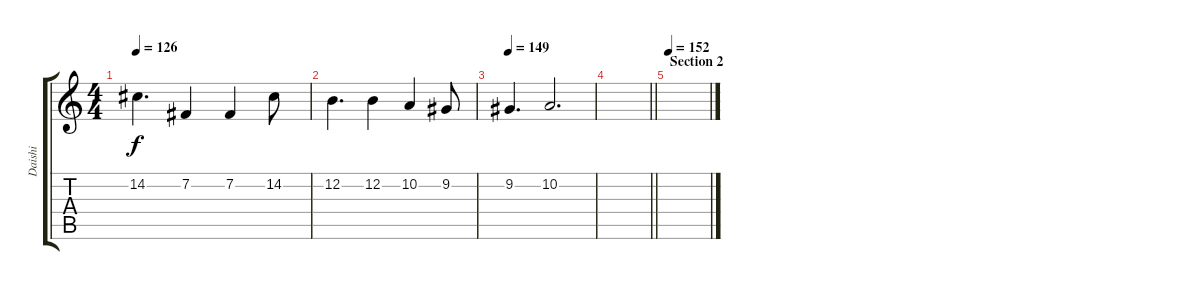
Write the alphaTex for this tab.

\track ("Daishi" "Daishi") {instrument trumpet}
\staff {score tabs}
\tuning (E4 B3 G3 D3 A2 E2) {hide}
\ts (4 4)
\tempo 126
\clef g2
\ks c
14.2.4{d dy f} 7.2.4 7.2.4 14.2.8 |
12.2.4{d} 12.2.4 10.2.4 9.2.8 |
\tempo 149
9.2.4{d} 10.2.2{d} |
\barLineRight lightlight
|
\section ("" "Section 2")
\tempo 152
